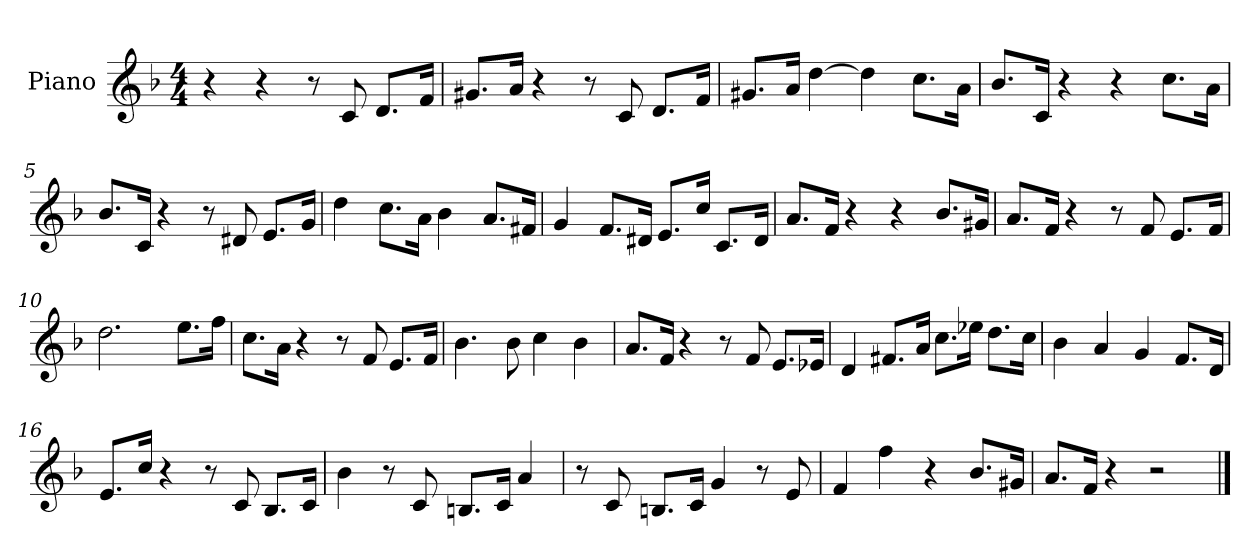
**kern
*part1
*staff1
*I"Piano
*I'Pno
*clefG2
*k[b-]
*F:
*M4/4
=1
4r
4r
8r
8c/
8.d/L
16f/Jk
=2
8.g#X/L
16a/Jk
4r
8r
8c/
8.d/L
16f/Jk
=3
8.g#X/L
16a/Jk
[4dd\
4dd\]
8.cc\L
16a\Jk
=4
8.b-/L
16c/Jk
4r
4r
8.cc\L
16a\Jk
=5
8.b-/L
16c/Jk
4r
8r
8d#X/
8.e/L
16g/Jk
=6
4dd\
8.cc\L
16a\Jk
4b-\
8.a/L
16f#X/Jk
=7
4g/
8.f/L
16d#X/Jk
8.e/L
16cc/Jk
8.c/L
16d#/Jk
=8
8.a/L
16f/Jk
4r
4r
8.b-/L
16g#X/Jk
=9
8.a/L
16f/Jk
4r
8r
8f/
8.e/L
16f/Jk
=10
2.dd\
8.ee\L
16ff\Jk
=11
8.cc\L
16a\Jk
4r
8r
8f/
8.e/L
16f/Jk
=12
4.b-\
8b-\
4cc\
4b-\
=13
8.a/L
16f/Jk
4r
8r
8f/
8.e/L
16e-X/Jk
=14
4d/
8.f#X/L
16a/Jk
8.cc\L
16ee-X\Jk
8.dd\L
16cc\Jk
=15
4b-\
4a/
4g/
8.f/L
16d/Jk
=16
8.e/L
16cc/Jk
4r
8r
8c/
8.B-/L
16c/Jk
=17
4b-\
8r
8c/
8.Bn/L
16c/Jk
4a/
=18
8r
8c/
8.Bn/L
16c/Jk
4g/
8r
8e/
=19
4f/
4ff\
4r
8.b-/L
16g#X/Jk
=20
8.a/L
16f/Jk
4r
2r
==
*-
